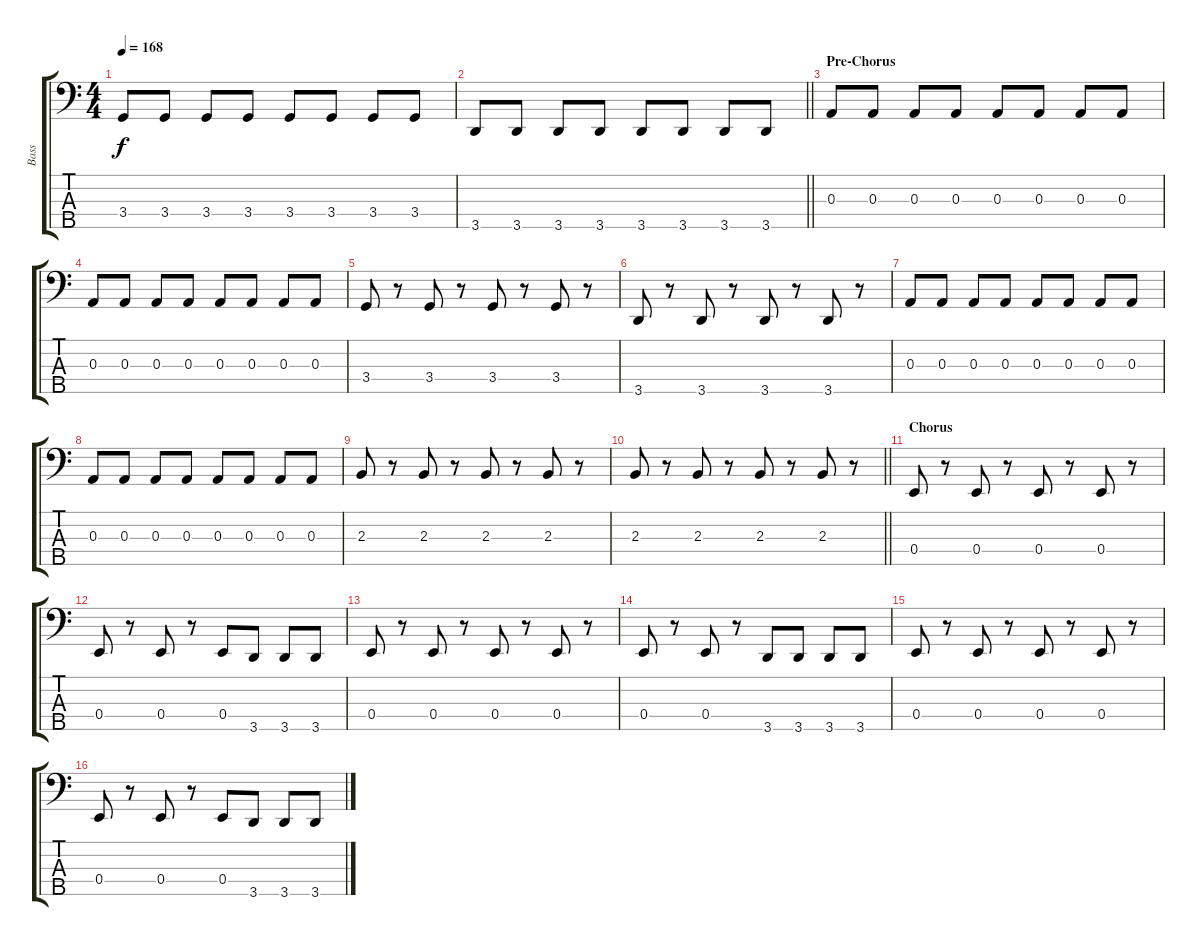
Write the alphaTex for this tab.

\track ("Bass" "Bass") {instrument electricbassfinger}
\staff {score tabs}
\tuning (G2 D2 A1 E1 B0) {hide}
\ts (4 4)
\tempo 168
\clef f4
\ks c
3.4.8{dy f} 3.4.8 3.4.8 3.4.8 3.4.8 3.4.8 3.4.8 3.4.8 |
\barLineRight lightlight
3.5.8 3.5.8 3.5.8 3.5.8 3.5.8 3.5.8 3.5.8 3.5.8 |
\section ("" "Pre-Chorus")
0.3.8 0.3.8 0.3.8 0.3.8 0.3.8 0.3.8 0.3.8 0.3.8 |
0.3.8 0.3.8 0.3.8 0.3.8 0.3.8 0.3.8 0.3.8 0.3.8 |
3.4.8 r.8 3.4.8 r.8 3.4.8 r.8 3.4.8 r.8 |
3.5.8 r.8 3.5.8 r.8 3.5.8 r.8 3.5.8 r.8 |
0.3.8 0.3.8 0.3.8 0.3.8 0.3.8 0.3.8 0.3.8 0.3.8 |
0.3.8 0.3.8 0.3.8 0.3.8 0.3.8 0.3.8 0.3.8 0.3.8 |
2.3.8 r.8 2.3.8 r.8 2.3.8 r.8 2.3.8 r.8 |
\barLineRight lightlight
2.3.8 r.8 2.3.8 r.8 2.3.8 r.8 2.3.8 r.8 |
\section ("" "Chorus")
0.4.8 r.8 0.4.8 r.8 0.4.8 r.8 0.4.8 r.8 |
0.4.8 r.8 0.4.8 r.8 0.4.8 3.5.8 3.5.8 3.5.8 |
0.4.8 r.8 0.4.8 r.8 0.4.8 r.8 0.4.8 r.8 |
0.4.8 r.8 0.4.8 r.8 3.5.8 3.5.8 3.5.8 3.5.8 |
0.4.8 r.8 0.4.8 r.8 0.4.8 r.8 0.4.8 r.8 |
0.4.8 r.8 0.4.8 r.8 0.4.8 3.5.8 3.5.8 3.5.8
